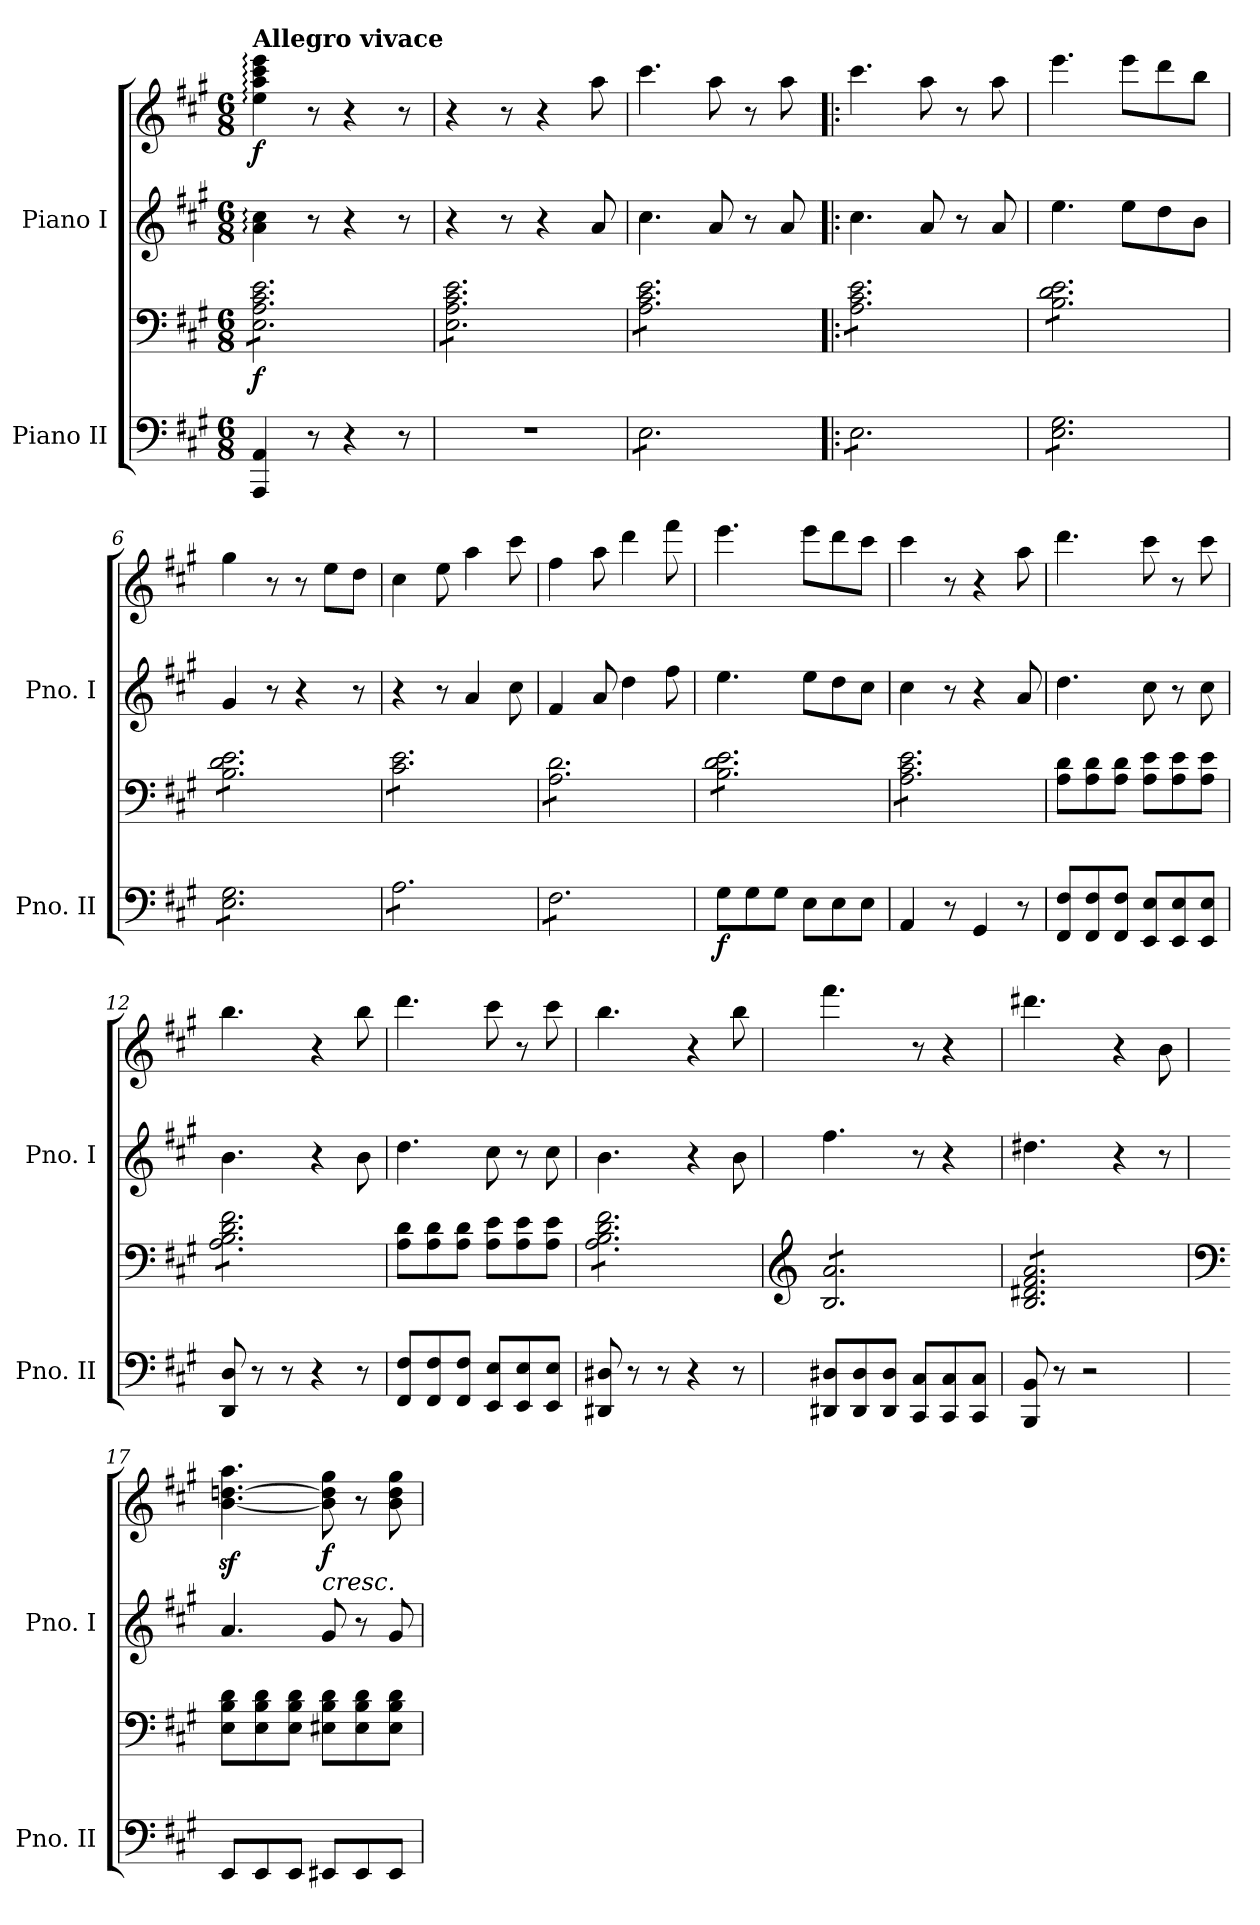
**kern	**kern	**dynam	**kern	**kern	**dynam
*part2	*part2	*part2	*part1	*part1	*part1
*staff4	*staff3	*staff3/4	*staff2	*staff1	*staff1/2
*I"Piano II	*	*	*I"Piano I	*	*
*I'Pno. II	*	*	*I'Pno. I	*	*
*clefF4	*clefF4	*	*clefG2	*clefG2	*
*k[f#c#g#]	*k[f#c#g#]	*	*k[f#c#g#]	*k[f#c#g#]	*
*M6/8	*M6/8	*	*M6/8	*M6/8	*
=1	=1	=1	=1	=1	=1
!	!	!	!	!LO:TX:a:B:t=Allegro vivace	!
!	!	!LO:DY:b	!	!	!LO:DY:b
*	*tremolo	*	*	*	*
4AAA/ 4AA/	8E\ 8A\ 8c#\ 8e\L	f	4a\: 4cc#\:	4a\yy: 4cc#\yy: 4ee\: 4aa\: 4ccc#\: 4eee\:	f
.	8E\ 8A\ 8c#\ 8e\	.	.	.	.
8r	8E\ 8A\ 8c#\ 8e\	.	8r	8r	.
4r	8E\ 8A\ 8c#\ 8e\	.	4r	4r	.
.	8E\ 8A\ 8c#\ 8e\	.	.	.	.
8r	8E\ 8A\ 8c#\ 8e\J	.	8r	8r	.
=2	=2	=2	=2	=2	=2
2.r	8E\ 8A\ 8c#\ 8e\L	.	4r	4r	.
.	8E\ 8A\ 8c#\ 8e\	.	.	.	.
.	8E\ 8A\ 8c#\ 8e\	.	8r	8r	.
.	8E\ 8A\ 8c#\ 8e\	.	4r	4r	.
.	8E\ 8A\ 8c#\ 8e\	.	.	.	.
.	8E\ 8A\ 8c#\ 8e\J	.	8a/	8aa\	.
=3	=3	=3	=3	=3	=3
*tremolo	*	*	*	*	*
8E\L	8A\ 8c#\ 8e\L	.	4.cc#\	4.ccc#\	.
8E\	8A\ 8c#\ 8e\	.	.	.	.
8E\	8A\ 8c#\ 8e\	.	.	.	.
8E\	8A\ 8c#\ 8e\	.	8a/	8aa\	.
8E\	8A\ 8c#\ 8e\	.	8r	8r	.
8E\J	8A\ 8c#\ 8e\J	.	8a/	8aa\	.
=4!|:	=4!|:	=4!|:	=4!|:	=4!|:	=4!|:
8E\L	8A\ 8c#\ 8e\L	.	4.cc#\	4.ccc#\	.
8E\	8A\ 8c#\ 8e\	.	.	.	.
8E\	8A\ 8c#\ 8e\	.	.	.	.
8E\	8A\ 8c#\ 8e\	.	8a/	8aa\	.
8E\	8A\ 8c#\ 8e\	.	8r	8r	.
8E\J	8A\ 8c#\ 8e\J	.	8a/	8aa\	.
=5	=5	=5	=5	=5	=5
8E\ 8G#\L	8B\ 8d\ 8e\L	.	4.ee\	4.eee\	.
8E\ 8G#\	8B\ 8d\ 8e\	.	.	.	.
8E\ 8G#\	8B\ 8d\ 8e\	.	.	.	.
8E\ 8G#\	8B\ 8d\ 8e\	.	8ee\L	8eee\L	.
8E\ 8G#\	8B\ 8d\ 8e\	.	8dd\	8ddd\	.
8E\ 8G#\J	8B\ 8d\ 8e\J	.	8b\J	8bb\J	.
=6	=6	=6	=6	=6	=6
8E\ 8G#\L	8B\ 8d\ 8e\L	.	4g#/	4gg#\	.
8E\ 8G#\	8B\ 8d\ 8e\	.	.	.	.
8E\ 8G#\	8B\ 8d\ 8e\	.	8r	8r	.
8E\ 8G#\	8B\ 8d\ 8e\	.	4r	8r	.
8E\ 8G#\	8B\ 8d\ 8e\	.	.	8ee\L	.
8E\ 8G#\J	8B\ 8d\ 8e\J	.	8r	8dd\J	.
=7	=7	=7	=7	=7	=7
8A\L	8c#\ 8e\L	.	4r	4cc#\	.
8A\	8c#\ 8e\	.	.	.	.
8A\	8c#\ 8e\	.	8r	8ee\	.
8A\	8c#\ 8e\	.	4a/	4aa\	.
8A\	8c#\ 8e\	.	.	.	.
8A\J	8c#\ 8e\J	.	8cc#\	8ccc#\	.
=8	=8	=8	=8	=8	=8
8F#\L	8A\ 8d\L	.	4f#/	4ff#\	.
8F#\	8A\ 8d\	.	.	.	.
8F#\	8A\ 8d\	.	8a/	8aa\	.
8F#\	8A\ 8d\	.	4dd\	4ddd\	.
8F#\	8A\ 8d\	.	.	.	.
8F#\J	8A\ 8d\J	.	8ff#\	8fff#\	.
*Xtremolo	*	*	*	*	*
=9	=9	=9	=9	=9	=9
!	!	!LO:DY:b=2	!	!	!
8G#\L	8B\ 8d\ 8e\L	f	4.ee\	4.eee\	.
8G#\	8B\ 8d\ 8e\	.	.	.	.
8G#\J	8B\ 8d\ 8e\	.	.	.	.
8E\L	8B\ 8d\ 8e\	.	8ee\L	8eee\L	.
8E\	8B\ 8d\ 8e\	.	8dd\	8ddd\	.
8E\J	8B\ 8d\ 8e\J	.	8cc#\J	8ccc#\J	.
!!LO:LB:g=z
=10	=10	=10	=10	=10	=10
4AA/	8A\ 8c#\ 8e\L	.	4cc#\	4ccc#\	.
.	8A\ 8c#\ 8e\	.	.	.	.
8r	8A\ 8c#\ 8e\	.	8r	8r	.
4GG#/	8A\ 8c#\ 8e\	.	4r	4r	.
.	8A\ 8c#\ 8e\	.	.	.	.
8r	8A\ 8c#\ 8e\J	.	8a/	8aa\	.
*	*Xtremolo	*	*	*	*
=11	=11	=11	=11	=11	=11
8FF#/ 8F#/L	8A\ 8d\L	.	4.dd\	4.ddd\	.
8FF#/ 8F#/	8A\ 8d\	.	.	.	.
8FF#/ 8F#/J	8A\ 8d\J	.	.	.	.
8EE/ 8E/L	8A\ 8e\L	.	8cc#\	8ccc#\	.
8EE/ 8E/	8A\ 8e\	.	8r	8r	.
8EE/ 8E/J	8A\ 8e\J	.	8cc#\	8ccc#\	.
=12	=12	=12	=12	=12	=12
*	*tremolo	*	*	*	*
8DD/ 8D/	8A\ 8B\ 8d\ 8f#\L	.	4.b\	4.bb\	.
8r	8A\ 8B\ 8d\ 8f#\	.	.	.	.
8r	8A\ 8B\ 8d\ 8f#\	.	.	.	.
4r	8A\ 8B\ 8d\ 8f#\	.	4r	4r	.
.	8A\ 8B\ 8d\ 8f#\	.	.	.	.
8r	8A\ 8B\ 8d\ 8f#\J	.	8b\	8bb\	.
*	*Xtremolo	*	*	*	*
=13	=13	=13	=13	=13	=13
8FF#/ 8F#/L	8A\ 8d\L	.	4.dd\	4.ddd\	.
8FF#/ 8F#/	8A\ 8d\	.	.	.	.
8FF#/ 8F#/J	8A\ 8d\J	.	.	.	.
8EE/ 8E/L	8A\ 8e\L	.	8cc#\	8ccc#\	.
8EE/ 8E/	8A\ 8e\	.	8r	8r	.
8EE/ 8E/J	8A\ 8e\J	.	8cc#\	8ccc#\	.
=14	=14	=14	=14	=14	=14
*	*tremolo	*	*	*	*
8DD#X/ 8D#X/	8A\ 8B\ 8d\ 8f#\L	.	4.b\	4.bb\	.
8r	8A\ 8B\ 8d\ 8f#\	.	.	.	.
8r	8A\ 8B\ 8d\ 8f#\	.	.	.	.
4r	8A\ 8B\ 8d\ 8f#\	.	4r	4r	.
.	8A\ 8B\ 8d\ 8f#\	.	.	.	.
8r	8A\ 8B\ 8d\ 8f#\J	.	8b\	8bb\	.
=15	=15	=15	=15	=15	=15
*	*clefG2	*	*	*	*
8DD#X/ 8D#X/L	8B/ 8a/L	.	4.ff#\	4.fff#\	.
8DD#/ 8D#/	8B/ 8a/	.	.	.	.
8DD#/ 8D#/J	8B/ 8a/	.	.	.	.
8CC#/ 8C#/L	8B/ 8a/	.	8r	8r	.
8CC#/ 8C#/	8B/ 8a/	.	4r	4r	.
8CC#/ 8C#/J	8B/ 8a/J	.	.	.	.
=16	=16	=16	=16	=16	=16
8BBB/ 8BB/	8B/ 8d#X/ 8f#/ 8a/L	.	4.dd#X\	4.ddd#X\	.
8r	8B/ 8d#X/ 8f#/ 8a/	.	.	.	.
2r	8B/ 8d#X/ 8f#/ 8a/	.	.	.	.
.	8B/ 8d#X/ 8f#/ 8a/	.	4r	4r	.
.	8B/ 8d#X/ 8f#/ 8a/	.	.	.	.
.	8B/ 8d#X/ 8f#/ 8a/J	.	8r	8b\	.
*	*Xtremolo	*	*	*	*
=17	=17	=17	=17	=17	=17
*	*clefF4	*	*	*	*
8EE/L	8E\ 8B\ 8d\L	.	4.a/	[4.b\z< [4.ddn\z< 4.aa\z<	.
8EE/	8E\ 8B\ 8d\	.	.	.	.
8EE/J	8E\ 8B\ 8d\J	.	.	.	.
!	!	!	!	!LO:TX:b:i:t=cresc.	!
!	!	!	!	!	!LO:DY:b
8EE#X/L	8E#X\ 8B\ 8d\L	.	8g#/	8b\] 8dd\] 8gg#\	f
8EE#/	8E#\ 8B\ 8d\	.	8r	8r	.
8EE#/J	8E#\ 8B\ 8d\J	.	8g#/	8b\ 8dd\ 8gg#\	.
=	=	=	=	=	=
*-	*-	*-	*-	*-	*-
